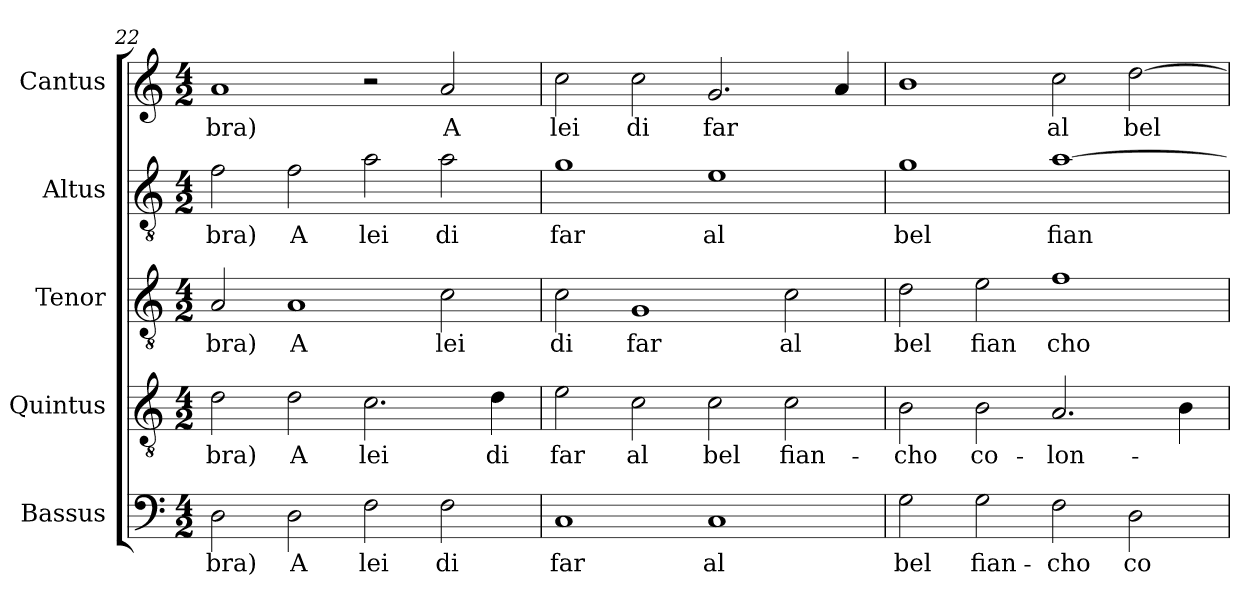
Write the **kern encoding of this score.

**kern	**text	**kern	**text	**kern	**text	**kern	**text	**kern	**text
*part5	*part5	*part4	*part4	*part3	*part3	*part2	*part2	*part1	*part1
*staff5	*staff5	*staff4	*staff4	*staff3	*staff3	*staff2	*staff2	*staff1	*staff1
*I"Bassus	*	*I"Quintus	*	*I"Tenor	*	*I"Altus	*	*I"Cantus	*
*I'Bassus	*	*I'Quintus	*	*I'Tenor	*	*I'Altus	*	*I'Cantus	*
*clefF4	*	*clefGv2	*	*clefGv2	*	*clefGv2	*	*clefG2	*
*M4/2	*	*M4/2	*	*M4/2	*	*M4/2	*	*M4/2	*
=22	=22	=22	=22	=22	=22	=22	=22	=22	=22
!	!LO:LY:b:cj	!	!LO:LY:b:cj	!	!LO:LY:b:cj	!	!LO:LY:b:cj	!	!LO:LY:b:cj
2D\	-bra)	2d\	-bra)	2A/	bra)	2f\	-bra)	1a	bra)
!	!LO:LY:b:cj	!	!LO:LY:b:cj	!	!LO:LY:b:cj	!	!LO:LY:b:cj	!	!
2D\	A	2d\	A	1A	A	2f\	A	.	.
!	!LO:LY:b:cj	!	!LO:LY:b:cj	!	!	!	!LO:LY:b:cj	!	!
2F\	lei	2.c\	lei	.	.	2a\	lei	2r	.
!	!LO:LY:b:cj	!	!	!	!LO:LY:b:cj	!	!LO:LY:b:cj	!	!LO:LY:b:cj
2F\	di	.	.	2c\	lei	2a\	di	2a/	A
!	!	!	!LO:LY:b:cj	!	!	!	!	!	!
.	.	4d\	di	.	.	.	.	.	.
=23	=23	=23	=23	=23	=23	=23	=23	=23	=23
!	!LO:LY:b:cj	!	!LO:LY:b:cj	!	!LO:LY:b:cj	!	!LO:LY:b:cj	!	!LO:LY:b:cj
1C	far	2e\	far	2c\	di	1g	far	2cc\	lei
!	!	!	!LO:LY:b:cj	!	!LO:LY:b:cj	!	!	!	!LO:LY:b:cj
.	.	2c\	al	1G	far	.	.	2cc\	di
!	!LO:LY:b:cj	!	!LO:LY:b:cj	!	!	!	!LO:LY:b:cj	!	!LO:LY:b
1C	al	2c\	bel	.	.	1e	al	2.g/	far
!	!	!	!LO:LY:b:cj	!	!LO:LY:b:cj	!	!	!	!
.	.	2c\	fian-	2c\	al	.	.	.	.
.	.	.	.	.	.	.	.	4a/	.
=24	=24	=24	=24	=24	=24	=24	=24	=24	=24
!	!LO:LY:b:cj	!	!LO:LY:b:cj	!	!LO:LY:b:cj	!	!LO:LY:b:cj	!	!
2G\	bel	2B\	-cho	2d\	bel	1g	bel	1b	.
!	!LO:LY:b:cj	!	!LO:LY:b:cj	!	!LO:LY:b:cj	!	!	!	!
2G\	fian-	2B\	co-	2e\	fian	.	.	.	.
!	!LO:LY:b:cj	!	!LO:LY:b	!	!LO:LY:b:cj	!	!LO:LY:b	!	!LO:LY:b:cj
2F\	-cho	2.A/	-lon-	1f	cho	[>1a	fian-	2cc\	al
!	!LO:LY:b:cj	!	!	!	!	!	!	!	!LO:LY:b
2D\	co-	.	.	.	.	.	.	[>2dd\	bel
.	.	4B\	.	.	.	.	.	.	.
=	=	=	=	=	=	=	=	=	=
*-	*-	*-	*-	*-	*-	*-	*-	*-	*-
